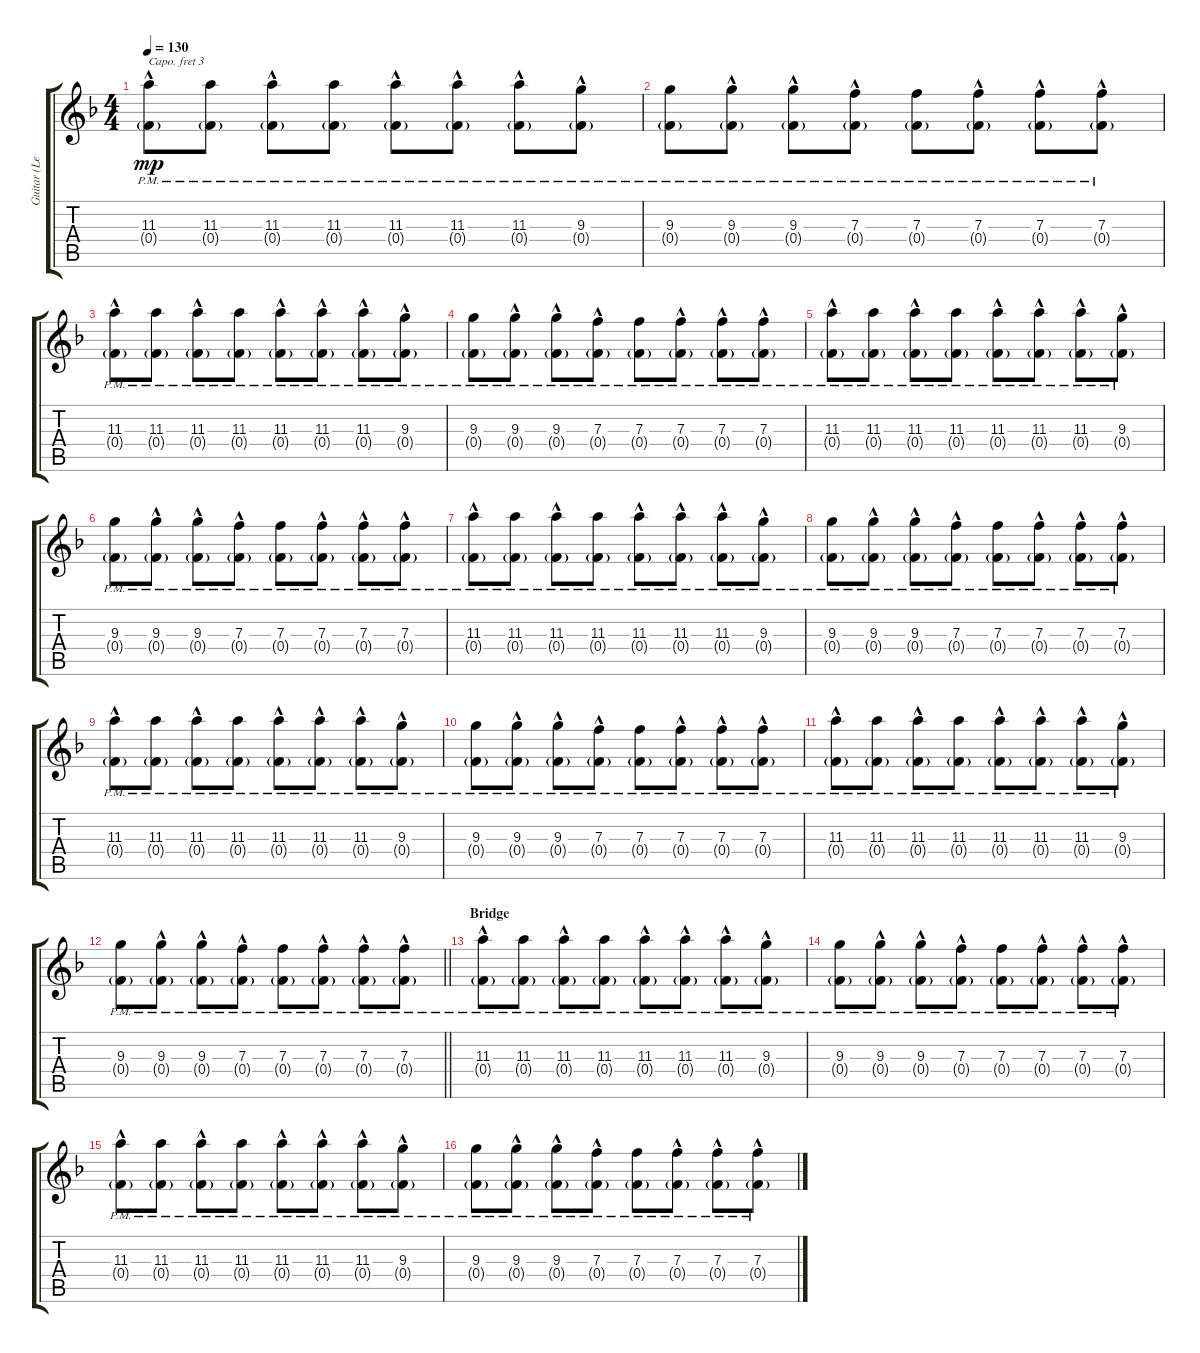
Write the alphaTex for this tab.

\track ("Guitar (Left)" "Guitar (Le") {instrument overdrivenguitar}
\staff {score tabs}
\capo 3
\tuning (E4 B3 G3 D3 A2 E2) {hide}
\ts (4 4)
\tempo 130
\clef g2
\ks f
(11.3{hac pm} 0.4{g pm}).8{dy mp} (11.3{pm} 0.4{g pm}).8 (11.3{hac pm} 0.4{g pm}).8 (11.3{pm} 0.4{g pm}).8 (11.3{hac pm} 0.4{g pm}).8 (11.3{hac pm} 0.4{g pm}).8 (11.3{hac pm} 0.4{g pm}).8 (9.3{hac pm} 0.4{g pm}).8 |
(9.3{pm} 0.4{g pm}).8 (9.3{hac pm} 0.4{g pm}).8 (9.3{hac pm} 0.4{g pm}).8 (7.3{hac pm} 0.4{g pm}).8 (7.3{pm} 0.4{g pm}).8 (7.3{hac pm} 0.4{g pm}).8 (7.3{hac pm} 0.4{g pm}).8 (7.3{hac pm} 0.4{g pm}).8 |
(11.3{hac pm} 0.4{g pm}).8 (11.3{pm} 0.4{g pm}).8 (11.3{hac pm} 0.4{g pm}).8 (11.3{pm} 0.4{g pm}).8 (11.3{hac pm} 0.4{g pm}).8 (11.3{hac pm} 0.4{g pm}).8 (11.3{hac pm} 0.4{g pm}).8 (9.3{hac pm} 0.4{g pm}).8 |
(9.3{pm} 0.4{g pm}).8 (9.3{hac pm} 0.4{g pm}).8 (9.3{hac pm} 0.4{g pm}).8 (7.3{hac pm} 0.4{g pm}).8 (7.3{pm} 0.4{g pm}).8 (7.3{hac pm} 0.4{g pm}).8 (7.3{hac pm} 0.4{g pm}).8 (7.3{hac pm} 0.4{g pm}).8 |
(11.3{hac pm} 0.4{g pm}).8 (11.3{pm} 0.4{g pm}).8 (11.3{hac pm} 0.4{g pm}).8 (11.3{pm} 0.4{g pm}).8 (11.3{hac pm} 0.4{g pm}).8 (11.3{hac pm} 0.4{g pm}).8 (11.3{hac pm} 0.4{g pm}).8 (9.3{hac pm} 0.4{g pm}).8 |
(9.3{pm} 0.4{g pm}).8 (9.3{hac pm} 0.4{g pm}).8 (9.3{hac pm} 0.4{g pm}).8 (7.3{hac pm} 0.4{g pm}).8 (7.3{pm} 0.4{g pm}).8 (7.3{hac pm} 0.4{g pm}).8 (7.3{hac pm} 0.4{g pm}).8 (7.3{hac pm} 0.4{g pm}).8 |
(11.3{hac pm} 0.4{g pm}).8 (11.3{pm} 0.4{g pm}).8 (11.3{hac pm} 0.4{g pm}).8 (11.3{pm} 0.4{g pm}).8 (11.3{hac pm} 0.4{g pm}).8 (11.3{hac pm} 0.4{g pm}).8 (11.3{hac pm} 0.4{g pm}).8 (9.3{hac pm} 0.4{g pm}).8 |
(9.3{pm} 0.4{g pm}).8 (9.3{hac pm} 0.4{g pm}).8 (9.3{hac pm} 0.4{g pm}).8 (7.3{hac pm} 0.4{g pm}).8 (7.3{pm} 0.4{g pm}).8 (7.3{hac pm} 0.4{g pm}).8 (7.3{hac pm} 0.4{g pm}).8 (7.3{hac pm} 0.4{g pm}).8 |
(11.3{hac pm} 0.4{g pm}).8 (11.3{pm} 0.4{g pm}).8 (11.3{hac pm} 0.4{g pm}).8 (11.3{pm} 0.4{g pm}).8 (11.3{hac pm} 0.4{g pm}).8 (11.3{hac pm} 0.4{g pm}).8 (11.3{hac pm} 0.4{g pm}).8 (9.3{hac pm} 0.4{g pm}).8 |
(9.3{pm} 0.4{g pm}).8 (9.3{hac pm} 0.4{g pm}).8 (9.3{hac pm} 0.4{g pm}).8 (7.3{hac pm} 0.4{g pm}).8 (7.3{pm} 0.4{g pm}).8 (7.3{hac pm} 0.4{g pm}).8 (7.3{hac pm} 0.4{g pm}).8 (7.3{hac pm} 0.4{g pm}).8 |
(11.3{hac pm} 0.4{g pm}).8 (11.3{pm} 0.4{g pm}).8 (11.3{hac pm} 0.4{g pm}).8 (11.3{pm} 0.4{g pm}).8 (11.3{hac pm} 0.4{g pm}).8 (11.3{hac pm} 0.4{g pm}).8 (11.3{hac pm} 0.4{g pm}).8 (9.3{hac pm} 0.4{g pm}).8 |
\barLineRight lightlight
(9.3{pm} 0.4{g pm}).8 (9.3{hac pm} 0.4{g pm}).8 (9.3{hac pm} 0.4{g pm}).8 (7.3{hac pm} 0.4{g pm}).8 (7.3{pm} 0.4{g pm}).8 (7.3{hac pm} 0.4{g pm}).8 (7.3{hac pm} 0.4{g pm}).8 (7.3{hac pm} 0.4{g pm}).8 |
\section ("" "Bridge")
(11.3{hac pm} 0.4{g pm}).8 (11.3{pm} 0.4{g pm}).8 (11.3{hac pm} 0.4{g pm}).8 (11.3{pm} 0.4{g pm}).8 (11.3{hac pm} 0.4{g pm}).8 (11.3{hac pm} 0.4{g pm}).8 (11.3{hac pm} 0.4{g pm}).8 (9.3{hac pm} 0.4{g pm}).8 |
(9.3{pm} 0.4{g pm}).8 (9.3{hac pm} 0.4{g pm}).8 (9.3{hac pm} 0.4{g pm}).8 (7.3{hac pm} 0.4{g pm}).8 (7.3{pm} 0.4{g pm}).8 (7.3{hac pm} 0.4{g pm}).8 (7.3{hac pm} 0.4{g pm}).8 (7.3{hac pm} 0.4{g pm}).8 |
(11.3{hac pm} 0.4{g pm}).8 (11.3{pm} 0.4{g pm}).8 (11.3{hac pm} 0.4{g pm}).8 (11.3{pm} 0.4{g pm}).8 (11.3{hac pm} 0.4{g pm}).8 (11.3{hac pm} 0.4{g pm}).8 (11.3{hac pm} 0.4{g pm}).8 (9.3{hac pm} 0.4{g pm}).8 |
(9.3{pm} 0.4{g pm}).8 (9.3{hac pm} 0.4{g pm}).8 (9.3{hac pm} 0.4{g pm}).8 (7.3{hac pm} 0.4{g pm}).8 (7.3{pm} 0.4{g pm}).8 (7.3{hac pm} 0.4{g pm}).8 (7.3{hac pm} 0.4{g pm}).8 (7.3{hac pm} 0.4{g pm}).8
